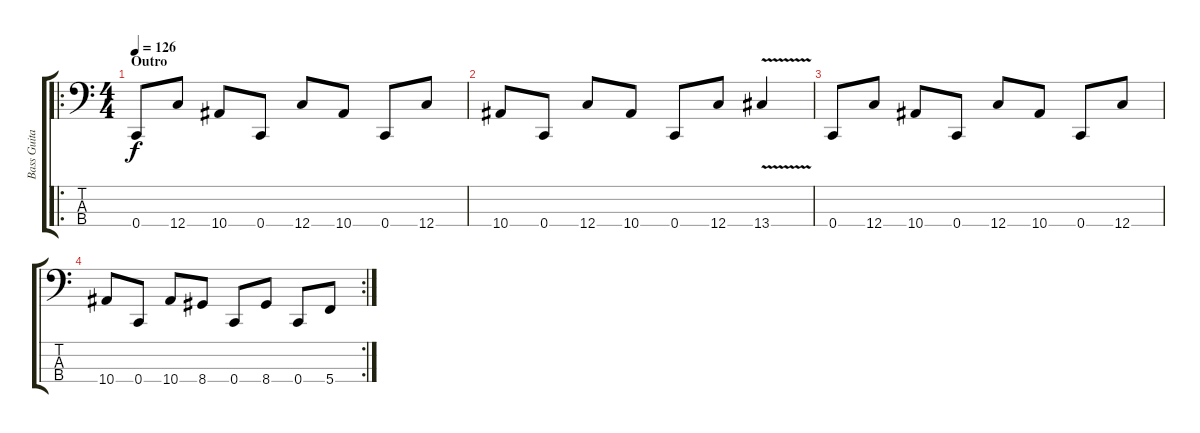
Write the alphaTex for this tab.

\track ("Bass Guitar" "Bass Guita") {instrument electricbassfinger}
\staff {score tabs}
\tuning (F2 C2 G1 C1) {hide}
\ro
\ts (4 4)
\section ("" "Outro")
\tempo 126
\clef f4
\ks c
0.4.8{dy f} 12.4.8 10.4.8 0.4.8 12.4.8 10.4.8 0.4.8 12.4.8 |
10.4.8 0.4.8 12.4.8 10.4.8 0.4.8 12.4.8 13.4{v}.4 |
0.4.8 12.4.8 10.4.8 0.4.8 12.4.8 10.4.8 0.4.8 12.4.8 |
\rc 2
10.4.8 0.4.8 10.4.8 8.4.8 0.4.8 8.4.8 0.4.8 5.4.8
